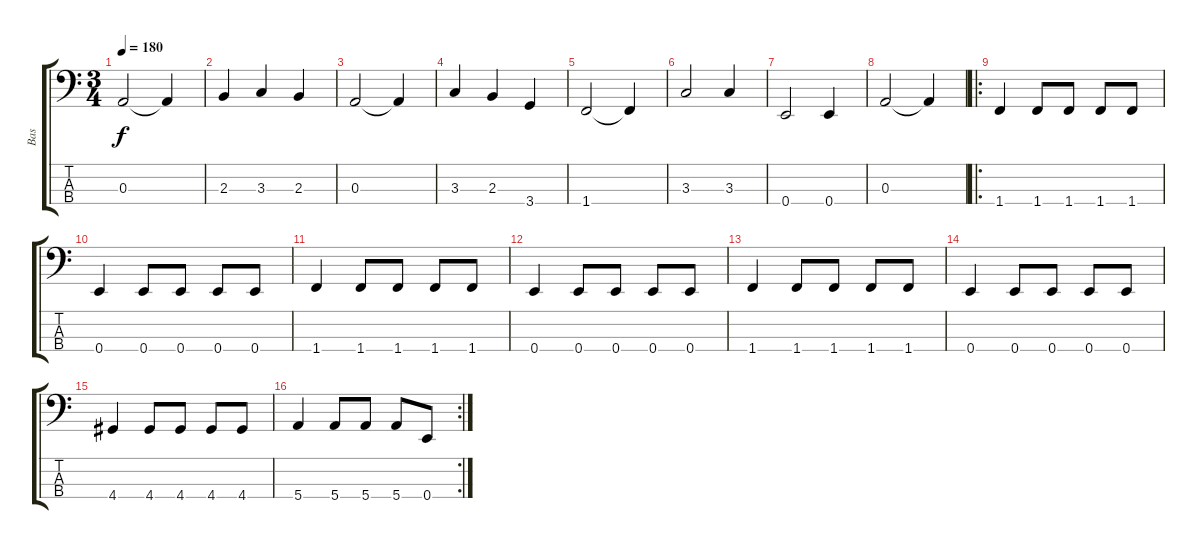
\track ("Bas" "Bas") {instrument electricbassfinger}
\staff {score tabs}
\tuning (G2 D2 A1 E1) {hide}
\ts (3 4)
\tempo 180
\clef f4
\ks c
0.3.2{dy f} 0.3{t}.4 |
2.3.4 3.3.4 2.3.4 |
0.3.2 0.3{t}.4 |
3.3.4 2.3.4 3.4.4 |
1.4.2 1.4{t}.4 |
3.3.2 3.3.4 |
0.4.2 0.4.4 |
0.3.2 0.3{t}.4 |
\ro
1.4.4 1.4.8 1.4.8 1.4.8 1.4.8 |
0.4.4 0.4.8 0.4.8 0.4.8 0.4.8 |
1.4.4 1.4.8 1.4.8 1.4.8 1.4.8 |
0.4.4 0.4.8 0.4.8 0.4.8 0.4.8 |
1.4.4 1.4.8 1.4.8 1.4.8 1.4.8 |
0.4.4 0.4.8 0.4.8 0.4.8 0.4.8 |
4.4.4 4.4.8 4.4.8 4.4.8 4.4.8 |
\rc 2
5.4.4 5.4.8 5.4.8 5.4.8 0.4.8
